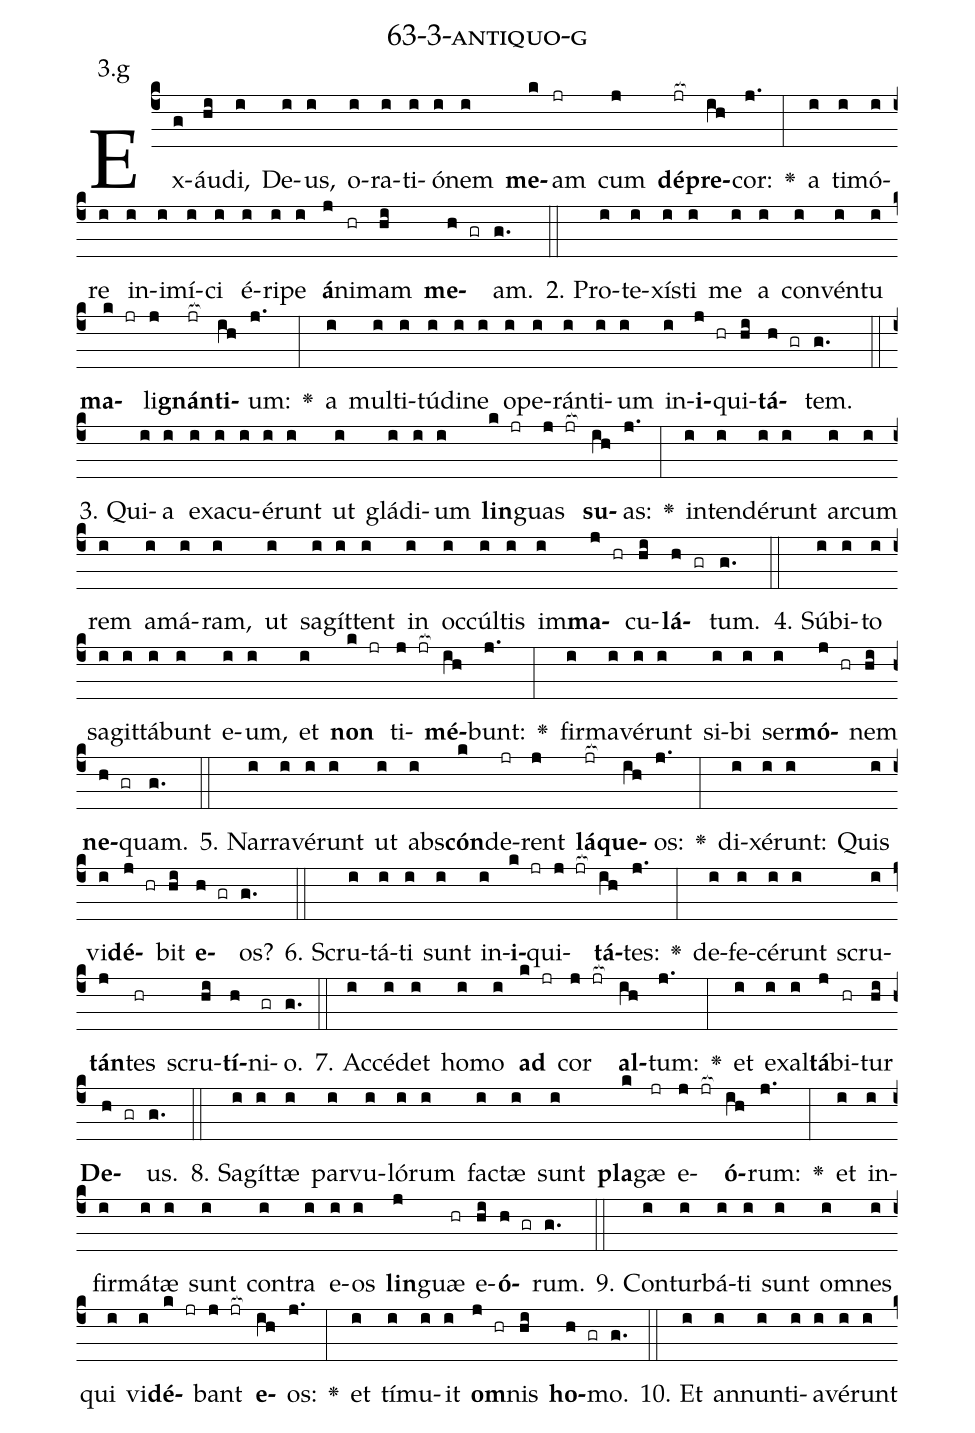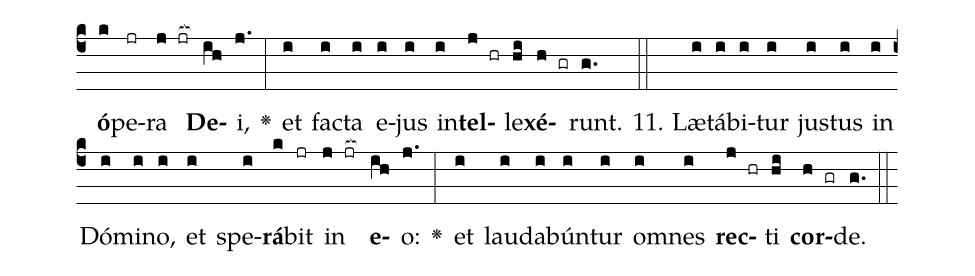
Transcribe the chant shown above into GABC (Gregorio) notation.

name: 63-3-antiquo-g;
annotation: 3.g;
%%
(c4)Ex(g)áu(hi)di,(i) De(i)us,(i) o(i)ra(i)ti(i)ó(i)nem(i) <b>me</b>(k)am(jr) cum(j) <b>dé</b>(jr[ocb:1{])<b>pre</b>(ih[ocb:0}])cor:(j.) <v>\greheightstar</v>(:) a(i) ti(i)mó(i)re(i) in(i)i(i)mí(i)ci(i) é(i)ri(i)pe(i) <b>á</b>(j)ni(hr)mam(hi) <b>me</b>(h gr)am.(g.) (::)
2. Pro(i)te(i)xís(i)ti(i) me(i) a(i) con(i)vén(i)tu(i) <b>ma</b>(k jr)li(j)<b>gnán</b>(jr[ocb:1{])<b>ti</b>(ih[ocb:0}])um:(j.) <v>\greheightstar</v>(:) a(i) mul(i)ti(i)tú(i)di(i)ne(i) o(i)pe(i)rán(i)ti(i)um(i) in(i)<b>i</b>(j hr)qui(hi)<b>tá</b>(h gr)tem.(g.) (::)
3. Qui(i)a(i) ex(i)a(i)cu(i)é(i)runt(i) ut(i) glá(i)di(i)um(i) <b>lin</b>(k jr)guas(j jr[ocb:1{]) <b>su</b>(ih[ocb:0}])as:(j.) <v>\greheightstar</v>(:) in(i)ten(i)dé(i)runt(i) ar(i)cum(i) rem(i) a(i)má(i)ram,(i) ut(i) sa(i)gít(i)tent(i) in(i) oc(i)cúl(i)tis(i) im(i)<b>ma</b>(j hr)cu(hi)<b>lá</b>(h gr)tum.(g.) (::)
4. Súb(i)i(i)to(i) sa(i)git(i)tá(i)bunt(i) e(i)um,(i) et(i) <b>non</b>(k jr) ti(j jr[ocb:1{])<b>mé</b>(ih[ocb:0}])bunt:(j.) <v>\greheightstar</v>(:) fir(i)ma(i)vé(i)runt(i) si(i)bi(i) ser(i)<b>mó</b>(j hr)nem(hi) <b>ne</b>(h gr)quam.(g.) (::)
5. Nar(i)ra(i)vé(i)runt(i) ut(i) abs(i)<b>cón</b>(k)de(jr)rent(j) <b>lá</b>(jr[ocb:1{])<b>que</b>(ih[ocb:0}])os:(j.) <v>\greheightstar</v>(:) di(i)xé(i)runt:(i) Quis(i) vi(i)<b>dé</b>(j hr)bit(hi) <b>e</b>(h gr)os?(g.) (::)
6. Scru(i)tá(i)ti(i) sunt(i) in(i)<b>i</b>(k jr)qui(j jr[ocb:1{])<b>tá</b>(ih[ocb:0}])tes:(j.) <v>\greheightstar</v>(:) de(i)fe(i)cé(i)runt(i) scru(i)<b>tán</b>(j)tes(hr) scru(hi)<b>tí</b>(h)ni(gr)o.(g.) (::)
7. Ac(i)cé(i)det(i) ho(i)mo(i) <b>ad</b>(k jr) cor(j jr[ocb:1{]) <b>al</b>(ih[ocb:0}])tum:(j.) <v>\greheightstar</v>(:) et(i) ex(i)al(i)<b>tá</b>(j)bi(hr)tur(hi) <b>De</b>(h gr)us.(g.) (::)
8. Sa(i)gít(i)tæ(i) par(i)vu(i)ló(i)rum(i) fac(i)tæ(i) sunt(i) <b>pla</b>(k)gæ(jr) e(j jr[ocb:1{])<b>ó</b>(ih[ocb:0}])rum:(j.) <v>\greheightstar</v>(:) et(i) in(i)fir(i)má(i)tæ(i) sunt(i) con(i)tra(i) e(i)os(i) <b>lin</b>(j)guæ(hr) e(hi)<b>ó</b>(h gr)rum.(g.) (::)
9. Con(i)tur(i)bá(i)ti(i) sunt(i) om(i)nes(i) qui(i) vi(i)<b>dé</b>(k jr)bant(j jr[ocb:1{]) <b>e</b>(ih[ocb:0}])os:(j.) <v>\greheightstar</v>(:) et(i) tí(i)mu(i)it(i) <b>om</b>(j hr)nis(hi) <b>ho</b>(h gr)mo.(g.) (::)
10. Et(i) an(i)nun(i)ti(i)a(i)vé(i)runt(i) <b>ó</b>(k)pe(jr)ra(j jr[ocb:1{]) <b>De</b>(ih[ocb:0}])i,(j.) <v>\greheightstar</v>(:) et(i) fac(i)ta(i) e(i)jus(i) in(i)<b>tel</b>(j hr)le(hi)<b>xé</b>(h gr)runt.(g.) (::)
11. Læ(i)tá(i)bi(i)tur(i) jus(i)tus(i) in(i) Dó(i)mi(i)no,(i) et(i) spe(i)<b>rá</b>(k)bit(jr) in(j jr[ocb:1{]) <b>e</b>(ih[ocb:0}])o:(j.) <v>\greheightstar</v>(:) et(i) lau(i)da(i)bún(i)tur(i) om(i)nes(i) <b>rec</b>(j hr)ti(hi) <b>cor</b>(h gr)de.(g.) (::)
